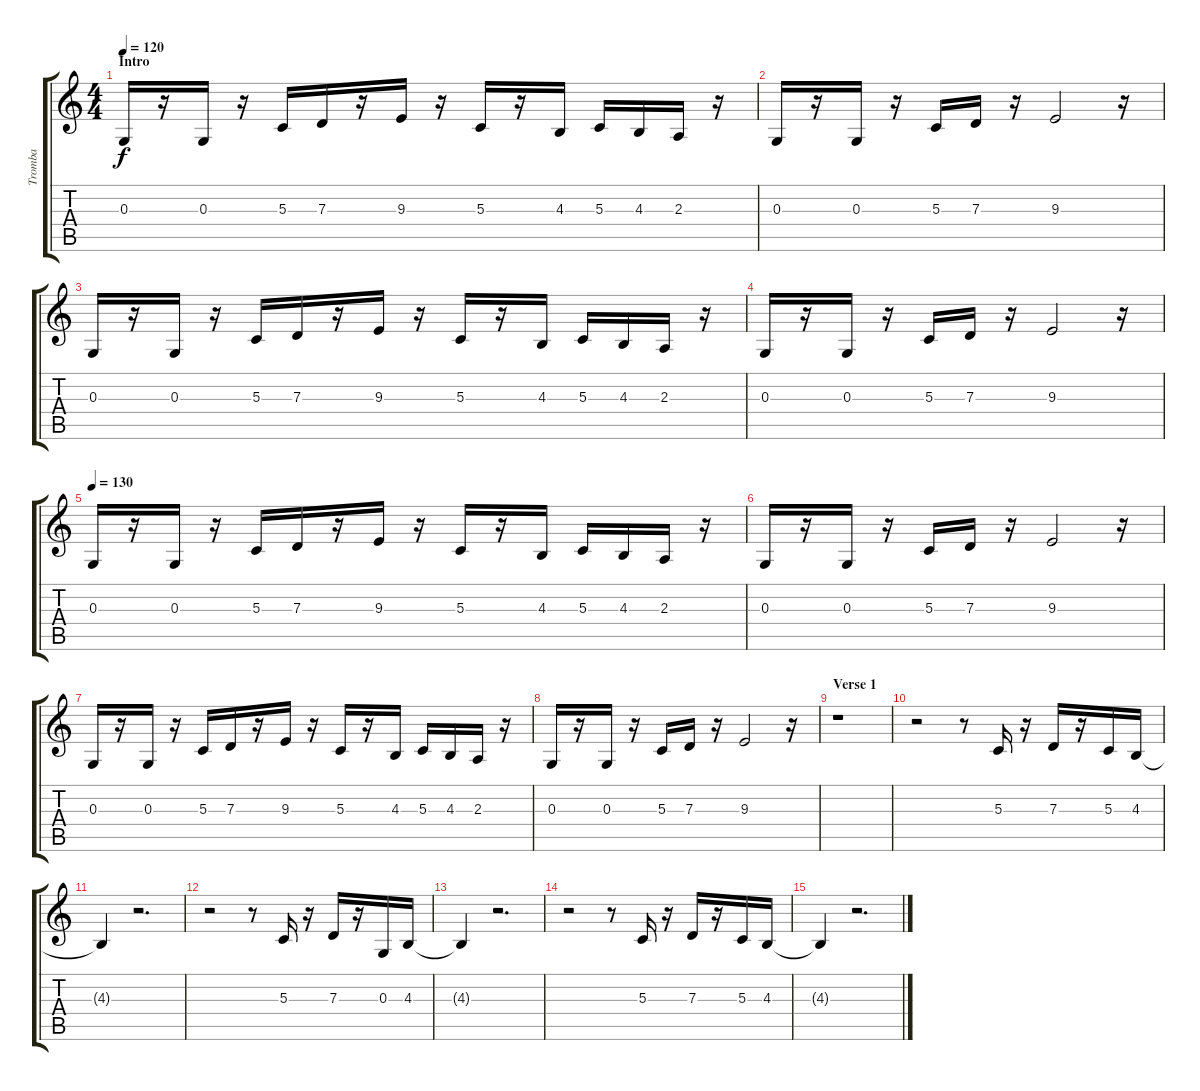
\track ("Tromba" "Tromba") {instrument trumpet}
\staff {score tabs}
\tuning (E4 B3 G3 D3 A2 E2) {hide}
\ts (4 4)
\section ("" "Intro")
\tempo 120
\clef g2
\ks c
0.3.16{dy f instrument trumpet} r.16 0.3.16 r.16 5.3.16 7.3.16 r.16 9.3.16 r.16 5.3.16 r.16 4.3.16 5.3.16 4.3.16 2.3.16 r.16 |
0.3.16 r.16 0.3.16 r.16 5.3.16 7.3.16 r.16 9.3.2 r.16 |
0.3.16 r.16 0.3.16 r.16 5.3.16 7.3.16 r.16 9.3.16 r.16 5.3.16 r.16 4.3.16 5.3.16 4.3.16 2.3.16 r.16 |
0.3.16 r.16 0.3.16 r.16 5.3.16 7.3.16 r.16 9.3.2 r.16 |
\tempo 130
0.3.16 r.16 0.3.16 r.16 5.3.16 7.3.16 r.16 9.3.16 r.16 5.3.16 r.16 4.3.16 5.3.16 4.3.16 2.3.16 r.16 |
0.3.16 r.16 0.3.16 r.16 5.3.16 7.3.16 r.16 9.3.2 r.16 |
0.3.16 r.16 0.3.16 r.16 5.3.16 7.3.16 r.16 9.3.16 r.16 5.3.16 r.16 4.3.16 5.3.16 4.3.16 2.3.16 r.16 |
0.3.16 r.16 0.3.16 r.16 5.3.16 7.3.16 r.16 9.3.2 r.16 |
\section ("" "Verse 1")
r.1 |
r.2 r.8 5.3.16 r.16 7.3.16 r.16 5.3.16 4.3.16 |
4.3{t}.4 r.2{d} |
r.2 r.8 5.3.16 r.16 7.3.16 r.16 0.3.16 4.3.16 |
4.3{t}.4 r.2{d} |
r.2 r.8 5.3.16 r.16 7.3.16 r.16 5.3.16 4.3.16 |
4.3{t}.4 r.2{d}
